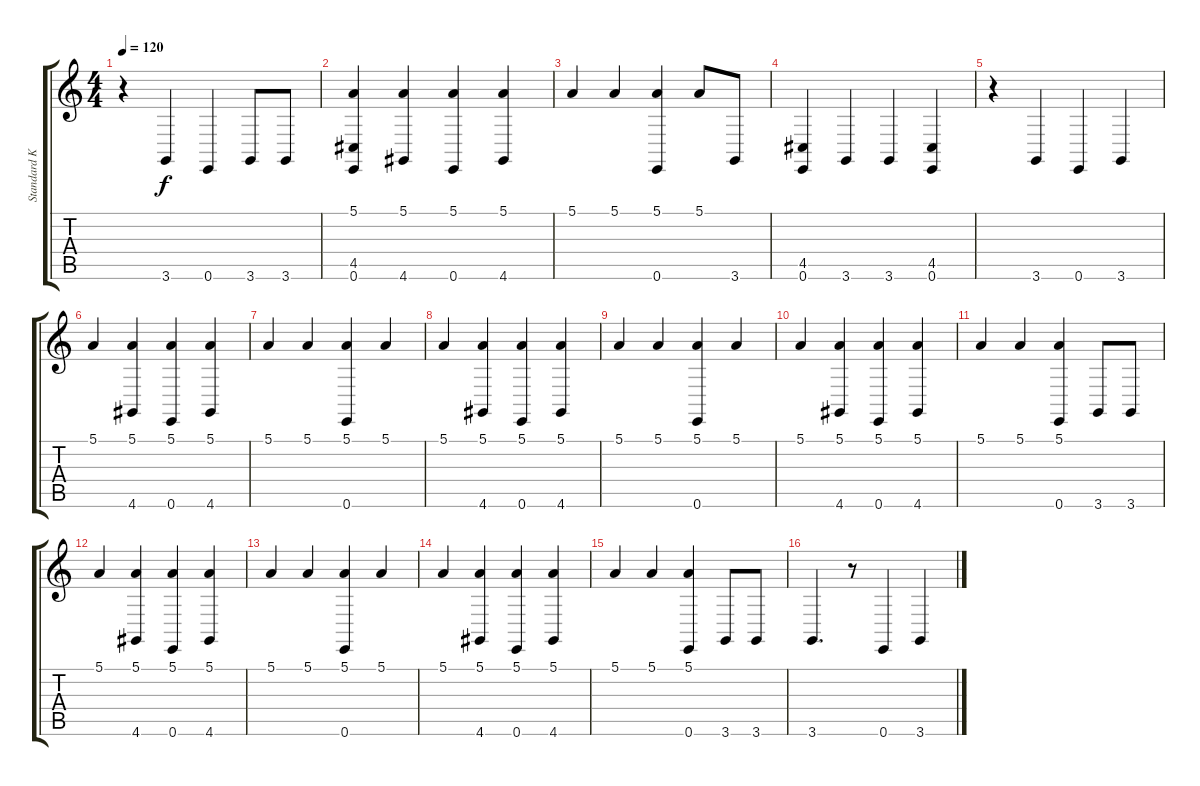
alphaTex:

\track ("Standard Kit" "Standard K") {instrument acousticgrandpiano}
\staff {score tabs}
\tuning (E4 B3 G3 D3 A2 E2) {hide}
\ts (4 4)
\tempo 120
\clef g2
\ks c
r.4{dy f} 3.6.4 0.6.4 3.6.8 3.6.8 |
(5.1 4.5 0.6).4 (5.1 4.6).4 (5.1 0.6).4 (5.1 4.6).4 |
5.1.4 5.1.4 (5.1 0.6).4 5.1.8 3.6.8 |
(4.5 0.6).4 3.6.4 3.6.4 (4.5 0.6).4 |
r.4 3.6.4 0.6.4 3.6.4 |
5.1.4 (5.1 4.6).4 (5.1 0.6).4 (5.1 4.6).4 |
5.1.4 5.1.4 (5.1 0.6).4 5.1.4 |
5.1.4 (5.1 4.6).4 (5.1 0.6).4 (5.1 4.6).4 |
5.1.4 5.1.4 (5.1 0.6).4 5.1.4 |
5.1.4 (5.1 4.6).4 (5.1 0.6).4 (5.1 4.6).4 |
5.1.4 5.1.4 (5.1 0.6).4 3.6.8 3.6.8 |
5.1.4 (5.1 4.6).4 (5.1 0.6).4 (5.1 4.6).4 |
5.1.4 5.1.4 (5.1 0.6).4 5.1.4 |
5.1.4 (5.1 4.6).4 (5.1 0.6).4 (5.1 4.6).4 |
5.1.4 5.1.4 (5.1 0.6).4 3.6.8 3.6.8 |
3.6.4{d} r.8 0.6.4 3.6.4
